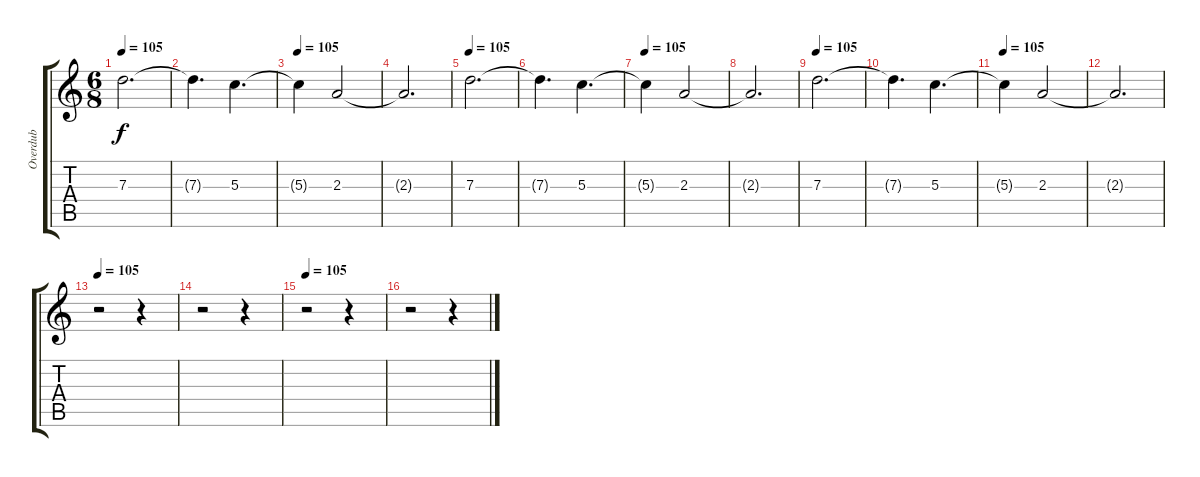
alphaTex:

\track ("Overdub" "Overdub") {instrument distortionguitar}
\staff {score tabs}
\tuning (E4 B3 G3 D3 A2 E2) {hide}
\ts (6 8)
\tempo 105
\clef g2
\ks c
7.3.2{d dy f volume 13 instrument violin} |
7.3{t}.4{d} 5.3.4{d} |
\tempo 105
5.3{t}.4 2.3.2 |
2.3{t}.2{d} |
\tempo 105
7.3.2{d volume 13 instrument violin} |
7.3{t}.4{d} 5.3.4{d} |
\tempo 105
5.3{t}.4 2.3.2 |
2.3{t}.2{d} |
\tempo 105
7.3.2{d volume 13 instrument violin} |
7.3{t}.4{d} 5.3.4{d} |
\tempo 105
5.3{t}.4 2.3.2 |
2.3{t}.2{d} |
\tempo 105
r.2 r.4 |
r.2 r.4 |
\tempo 105
r.2 r.4 |
r.2 r.4
